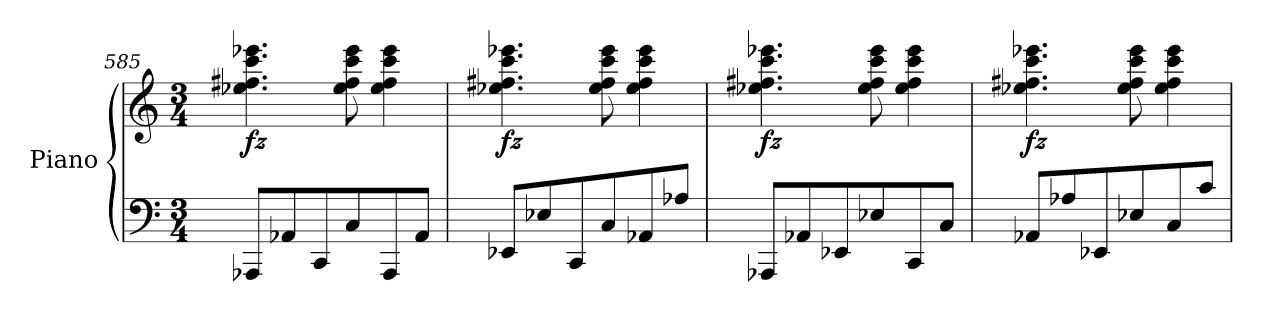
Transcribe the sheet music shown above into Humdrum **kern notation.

**kern	**kern	**dynam
*part1	*part1	*part1
*staff2	*staff1	*staff1/2
*I"Piano	*	*
*I'Pno.	*	*
*clefF4	*clefG2	*
*k[]	*k[]	*
*M3/4	*M3/4	*
=585	=585	=585
!	!	!LO:DY:b
8AAA-X/L	4.ee-X\ 4.ff#X\ 4.ccc\ 4.eee-X\	fz
8AA-X/	.	.
8CC/	.	.
8C/	8ee-\ 8ff#\ 8ccc\ 8eee-\	.
8AAA-/	4ee-\ 4ff#\ 4ccc\ 4eee-\	.
8AA-/J	.	.
=586	=586	=586
!	!	!LO:DY:b
8EE-X/L	4.ee-X\ 4.ff#X\ 4.ccc\ 4.eee-X\	fz
8E-X/	.	.
8CC/	.	.
8C/	8ee-\ 8ff#\ 8ccc\ 8eee-\	.
8AA-X/	4ee-\ 4ff#\ 4ccc\ 4eee-\	.
8A-X/J	.	.
=587	=587	=587
!	!	!LO:DY:b
8AAA-X/L	4.ee-X\ 4.ff#X\ 4.ccc\ 4.eee-X\	fz
8AA-X/	.	.
8EE-X/	.	.
8E-X/	8ee-\ 8ff#\ 8ccc\ 8eee-\	.
8CC/	4ee-\ 4ff#\ 4ccc\ 4eee-\	.
8C/J	.	.
=588	=588	=588
!	!	!LO:DY:b
8AA-X/L	4.ee-X\ 4.ff#X\ 4.ccc\ 4.eee-X\	fz
8A-X/	.	.
8EE-X/	.	.
8E-X/	8ee-\ 8ff#\ 8ccc\ 8eee-\	.
8C/	4ee-\ 4ff#\ 4ccc\ 4eee-\	.
8c/J	.	.
=	=	=
*-	*-	*-
